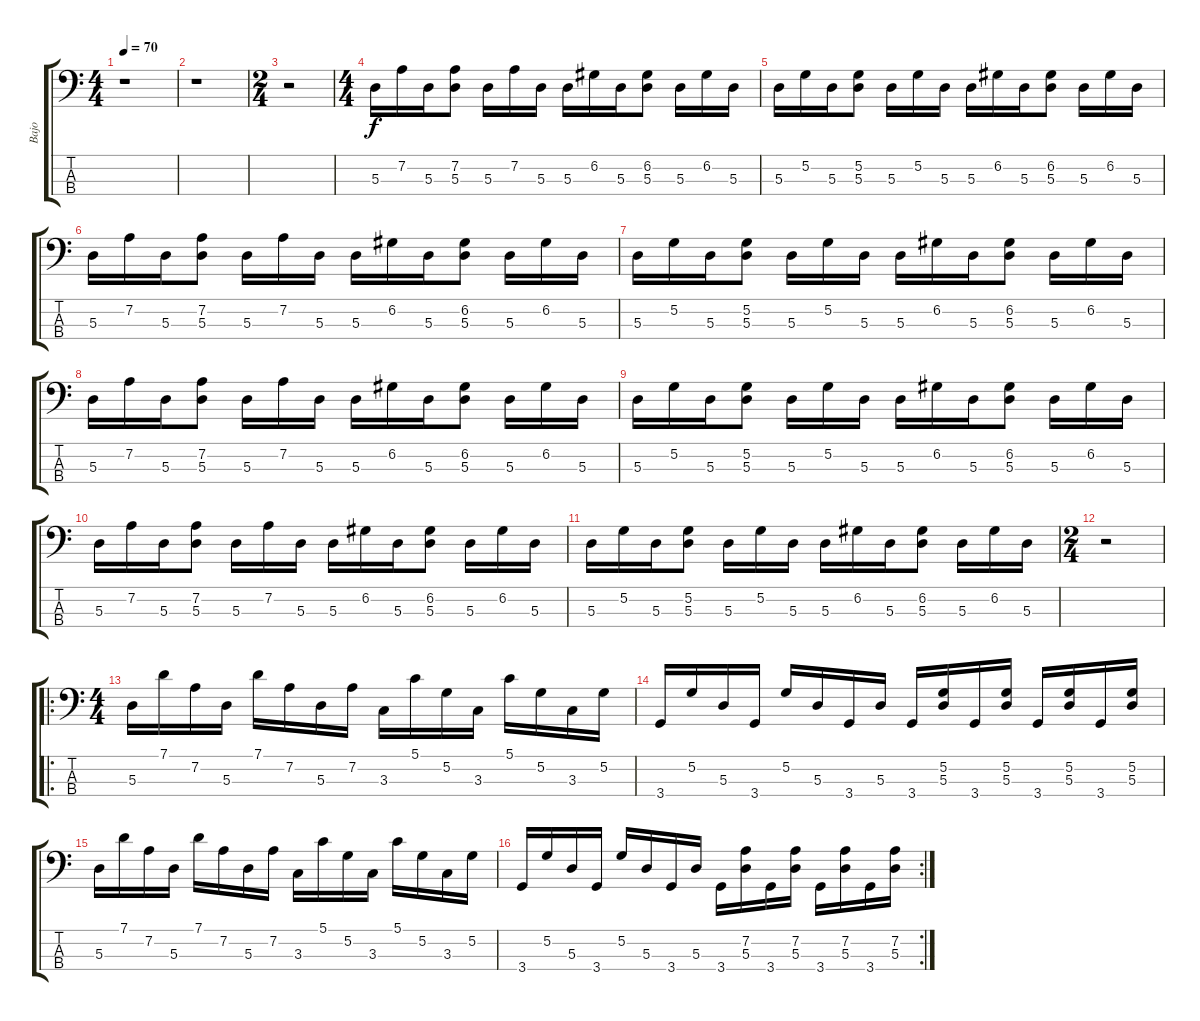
\track ("Bajo" "Bajo") {instrument electricbasspick}
\staff {score tabs}
\tuning (G2 D2 A1 E1) {hide}
\ts (4 4)
\tempo 70
\clef f4
\ks c
r.1{dy f} |
r.1 |
\ts (2 4)
r.2 |
\ts (4 4)
5.3.16{instrument electricguitarmuted} 7.2.16 5.3.16 (7.2 5.3).8 5.3.16 7.2.16 5.3.16 5.3.16 6.2.16 5.3.16 (6.2 5.3).8 5.3.16 6.2.16 5.3.16 |
5.3.16 5.2.16 5.3.16 (5.2 5.3).8 5.3.16 5.2.16 5.3.16 5.3.16 6.2.16 5.3.16 (6.2 5.3).8 5.3.16 6.2.16 5.3.16 |
5.3.16 7.2.16 5.3.16 (7.2 5.3).8 5.3.16 7.2.16 5.3.16 5.3.16 6.2.16 5.3.16 (6.2 5.3).8 5.3.16 6.2.16 5.3.16 |
5.3.16 5.2.16 5.3.16 (5.2 5.3).8 5.3.16 5.2.16 5.3.16 5.3.16 6.2.16 5.3.16 (6.2 5.3).8 5.3.16 6.2.16 5.3.16 |
5.3.16 7.2.16 5.3.16 (7.2 5.3).8 5.3.16 7.2.16 5.3.16 5.3.16 6.2.16 5.3.16 (6.2 5.3).8 5.3.16 6.2.16 5.3.16 |
5.3.16 5.2.16 5.3.16 (5.2 5.3).8 5.3.16 5.2.16 5.3.16 5.3.16 6.2.16 5.3.16 (6.2 5.3).8 5.3.16 6.2.16 5.3.16 |
5.3.16 7.2.16 5.3.16 (7.2 5.3).8 5.3.16 7.2.16 5.3.16 5.3.16 6.2.16 5.3.16 (6.2 5.3).8 5.3.16 6.2.16 5.3.16 |
5.3.16 5.2.16 5.3.16 (5.2 5.3).8 5.3.16 5.2.16 5.3.16 5.3.16 6.2.16 5.3.16 (6.2 5.3).8 5.3.16 6.2.16 5.3.16 |
\ts (2 4)
r.2 |
\ro
\ts (4 4)
5.3.16 7.1.16 7.2.16 5.3.16 7.1.16 7.2.16 5.3.16 7.2.16 3.3.16 5.1.16 5.2.16 3.3.16 5.1.16 5.2.16 3.3.16 5.2.16 |
3.4.16 5.2.16 5.3.16 3.4.16 5.2.16 5.3.16 3.4.16 5.3.16 3.4.16 (5.2 5.3).16 3.4.16 (5.2 5.3).16 3.4.16 (5.2 5.3).16 3.4.16 (5.2 5.3).16 |
5.3.16 7.1.16 7.2.16 5.3.16 7.1.16 7.2.16 5.3.16 7.2.16 3.3.16 5.1.16 5.2.16 3.3.16 5.1.16 5.2.16 3.3.16 5.2.16 |
\rc 2
3.4.16 5.2.16 5.3.16 3.4.16 5.2.16 5.3.16 3.4.16 5.3.16 3.4.16 (7.2 5.3).16 3.4.16 (7.2 5.3).16 3.4.16 (7.2 5.3).16 3.4.16 (7.2 5.3).16
